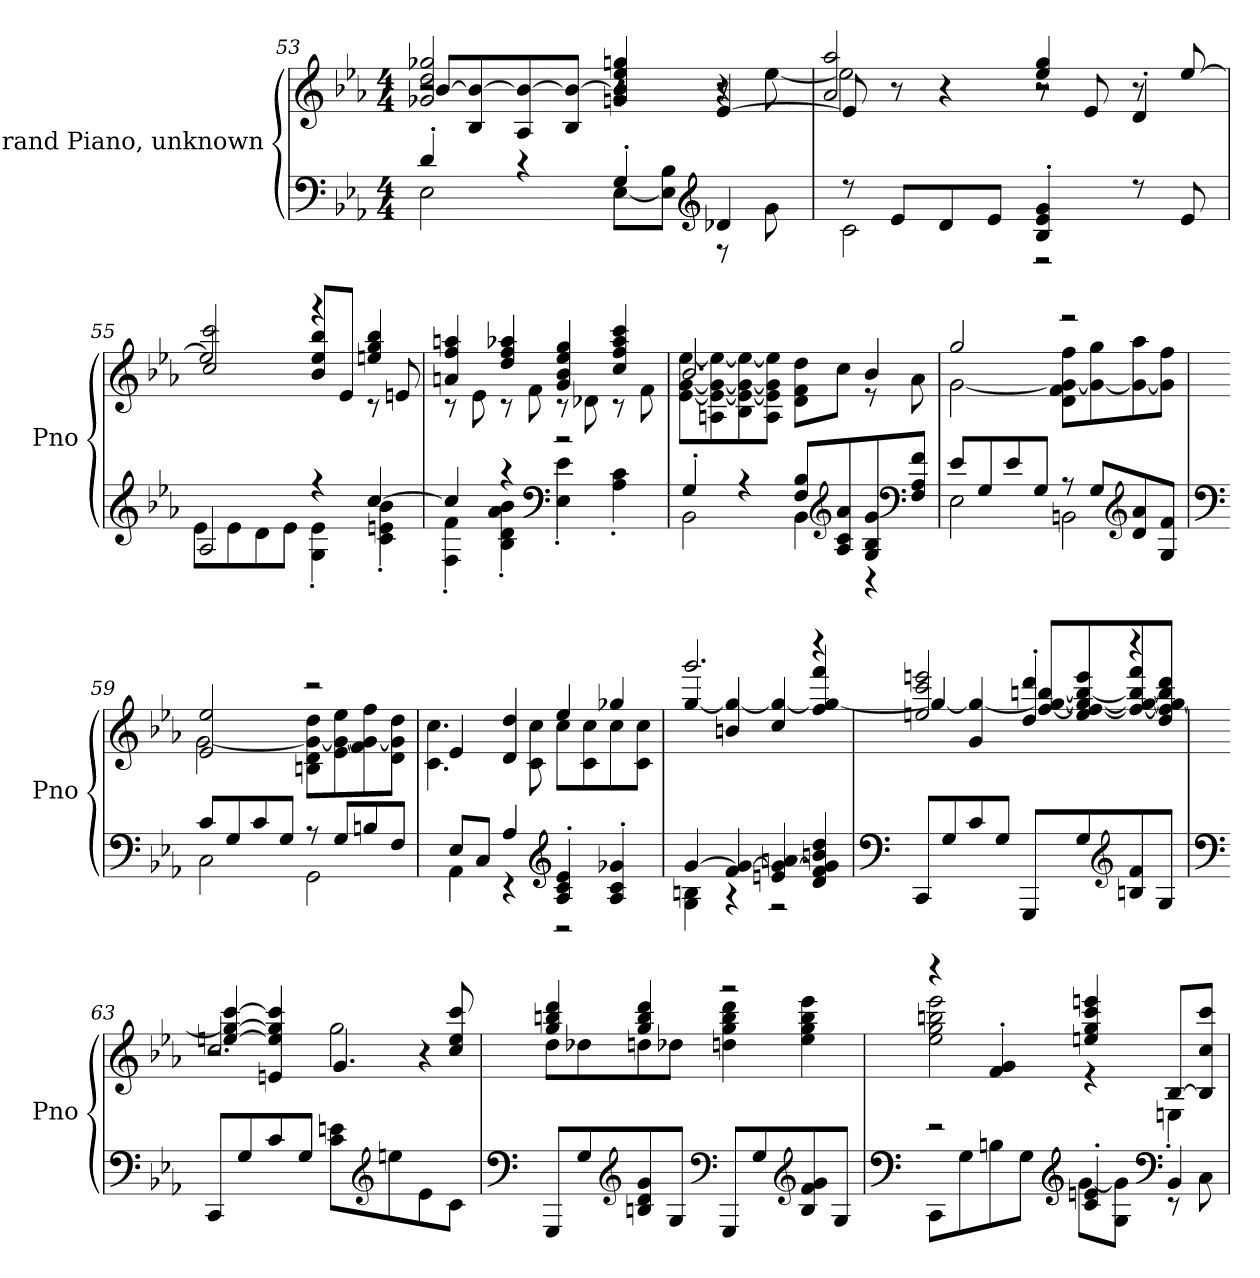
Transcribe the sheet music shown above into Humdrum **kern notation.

**kern	**kern
*part1	*part1
*staff2	*staff1
*I"Grand Piano, unknown	*
*I'Pno	*
!!LO:LB:g=z
*clefF4	*clefG2
*k[b-e-a-]	*k[b-e-a-]
*M4/4	*M4/4
=53	=53
*^	*^
*	*	*	*^
4d'/	2E-\	2g-X/ 2dd/ 2gg-X/	2r	[8b-/L
.	.	.	.	8B-/ 8b-/_
4r	.	.	.	8A-/ 8b-/_
.	.	.	.	8B-/ 8b-/_J
4G'/	[8E-\L	4r	4r	4gn/ 4b-/] 4ee-/ 4ggn/
.	8E-\] 8B-\J	.	.	.
*clefG2	*	*	*	*
4d-X/	8r	[4e-/	8r	4r
.	8g\	.	[8ee-\	.
=54	=54	=54	=54	=54
8r	2c\	8e-/]	2ee-\]	2a-/ 2aa-/
8e-/L	.	8r	.	.
8d/	.	4r	.	.
8e-/J	.	.	.	.
4B-/' 4e-/' 4g/'	2r	4ee-/ 4gg/	2r	8r
.	.	.	.	8e-/
8r	.	8r	.	4d'/
8e-/	.	[8ee-/	.	.
*	*	*	*v	*v
=55	=55	=55	=55
2A-/	8e-\L	2ee-/]	2cc/ 2ccc/
.	8e-\	.	.
.	8d\	.	.
.	8e-\J	.	.
4r	4G\' 4e-\'	4r	8b-/ 8ee-/ 8bb-/L
.	.	.	8e-/J
[4cc/	4c\' 4en\' 4b-\'	4een/ 4gg/ 4bb-/	8r
.	.	.	8en/
!!LO:LB:g=z	!!
=56	=56	=56	=56
4cc/]	4F\' 4f\'	4an/ 4ff/ 4aan/	8r
.	.	.	8e-\
4r	4B-\' 4d\' 4a-\' 4b-\'	4dd/ 4ff/ 4aa-X/	8r
.	.	.	8f\
*clefF4	*	*	*
2r	4E-\' 4e-\'	4g/ 4b-/ 4ee-/ 4gg/	8r
.	.	.	8d-X\
.	4A-\' 4c\'	4cc/ 4ff/ 4aa-/ 4ccc/	8r
.	.	.	8f\
=57	=57	=57	=57
4G'/	2BB-\	2.b-/	[8e-\ [8g\ [8ee-\L
.	.	.	8An\ 8e-\_ 8g\_ 8ee-\_
4r	.	.	8B-\ 8e-\_ 8g\_ 8ee-\_
.	.	.	8A\ 8e-\] 8g\] 8ee-\]J
8F/ 8B-/L	4BB-\	.	8d\ 8f\ 8dd\L
*clefG2	*	*	*
8A-/ 8c/ 8a-/	.	.	8cc\J
8G/ 8B-/ 8g/	4r	4b-/	8r
*clefF4	*	*	*
8F/ 8A-/ 8f/J	.	.	8a-\
=58	=58	=58	=58
8e-/L	2E-\	2gg/	[2g\
8G/	.	.	.
8e-/	.	.	.
8G/J	.	.	.
8r	2BBn\	2r	8d\ 8f\ 8g\_ 8ff\L
8G/L	.	.	8g\_ 8gg\
*clefG2	*	*	*
8d/ 8a-/	.	.	8g\_ 8aa-\
8G/ 8f/J	.	.	8g\] 8ff\J
!!LO:PB:g=z	!!
=59	=59	=59	=59
*clefF4	*	*	*
8c/L	2C\	2e-/ 2ee-/	[2g\
8G/	.	.	.
8c/	.	.	.
8G/J	.	.	.
8r	2GG\	2r	8Bn\ 8d\ 8g\_ 8dd\L
8G/L	.	.	8e-\ 8g\_ 8ee-\
8Bn/	.	.	8f\ 8g\_ 8ff\
8F/J	.	.	8d\ 8g\] 8dd\J
=60	=60	=60	=60
8E-/L	4AA-\	4e-/	4.c\ 4.cc\
8C/J	.	.	.
4A-/	4r	4d/ 4dd/	.
.	.	.	8c\ 8cc\
*clefG2	*	*	*
4A-/' 4c/' 4e-/'	2r	4ee-/	8cc\L
.	.	.	8c\ 8cc\
4A-/' 4c/' 4g-X/'	.	4gg-X/	8cc\
.	.	.	8c\ 8cc\J
=61	=61	=61	=61
[4g/	4G\ 4Bn\	2.ggg/	[4gg/
4f/ 4g/_	4r	.	4bn/ 4gg/_
4en/ 4g/_ 4an/	2r	.	4cc/ 4gg/_
4d/ 4f/ 4g/] 4bn/ 4dd/	.	4r	4ff/ 4gg/_ 4fff/
*v	*v	*	*
!!LO:LB:g=z	!!
=62	=62	=62
*clefF4	*	*
8CC/L	2een/ 2ccc/ 2eeen/	4gg/_
8G/	.	.
8c/	.	4g/ 4gg/_
8G/J	.	.
8GGG/L	4dd/' 4ddd/'	[8ff/ 8gg/_ [8bbn/L
8G/	.	8ee/ 8ff/_ 8gg/_ 8bb/_ 8eee/
*clefG2	*	*
8Bn/ 8f/	4r	8ff/_ 8gg/_ 8bb/_ 8fff/
8G/J	.	8dd/ 8ff/] 8gg/_ 8bb/] 8ddd/J
*	*v	*v
=63	=63
*clefF4	*
*	*^
*	*	*^
8CC/L	2.cc/	2r	[4een/ 4gg/_ [4ccc/
8G/	.	.	.
8c/	.	.	4en/ 4ee/] 4gg/] 4ccc/]
8G/J	.	.	.
8c\ 8en\L	.	2gg\	4.g/
*clefG2	*	*	*
8een\	.	.	.
8e\	4r	.	.
8c\J	.	.	8cc/ 8ee/ 8ccc/
*	*v	*v	*v
=64	=64
*clefF4	*
*	*^
8GGG/L	4gg/ 4bbn/ 4ddd/	8dd\L
8G/	.	8dd-X\
*clefG2	*	*
8Bn/ 8d/ 8g/	4gg/ 4bb/ 4ddd/	8ddn\
8G/J	.	8dd-X\J
*clefF4	*	*
8GGG/L	2r	4ddn\ 4gg\ 4bb\ 4ddd\
8G/	.	.
*clefG2	*	*
8B/ 8f/ 8g/	.	4ee-\ 4gg\ 4bb\ 4eee-\
8G/J	.	.
!!LO:LB:g=z	!!
=65	=65	=65
*clefF4	*	*
*^	*	*
2r	8CC\L	4r	2ee-\ 2gg\ 2bbn\ 2eee-\
.	8G\	.	.
.	8Bn\	4f/' 4g/'	.
.	8G\J	.	.
*clefG2	*	*	*
4c/' 4en/'	[8g\L	4een/ 4gg/ 4ccc/ 4eeen/	4r
.	8G\ 8g\]J	.	.
*clefF4	*	*	*
4BB-/	8r	[8B-/L	4En'\
.	8C\	8B-/] 8cc/ 8ccc/J	.
*v	*v	*	*
*	*v	*v
=	=
*-	*-
